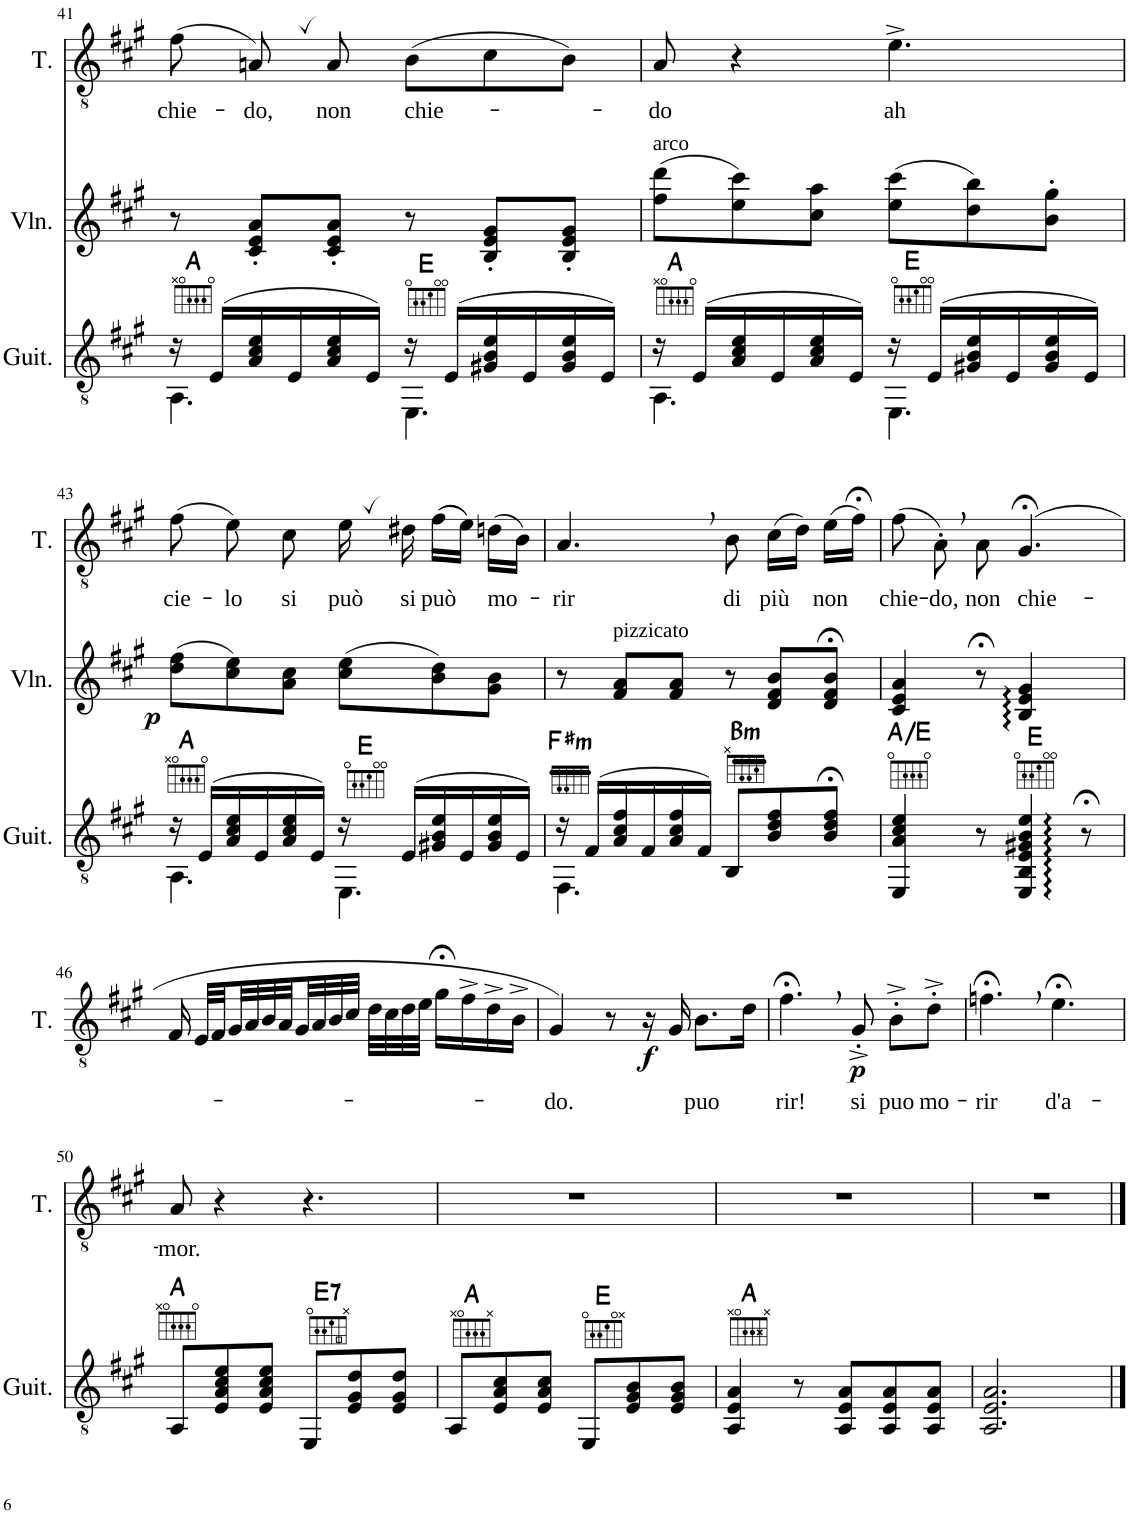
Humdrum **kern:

**kern	**harte	**kern	**dynam	**kern	**text	**dynam
*part3	*part3	*part2	*part2	*part1	*part1	*part1
*staff3	*	*staff2	*staff2	*staff1	*staff1	*staff1
*I"Guitar	*	*I"Violin	*	*I"Tenor	*	*
*I'Guit.	*	*I'Vln.	*	*I'T.	*	*
!!LO:PB:g=z
*clefGv2	*	*clefG2	*	*clefGv2	*	*
*k[f#c#g#]	*	*k[f#c#g#]	*	*k[f#c#g#]	*	*
*M6/8	*	*M6/8	*	*M6/8	*	*
=41	=41	=41	=41	=41	=41	=41
*^	*	*	*	*	*	*
!	!	!	!	!	!	!LO:LY:b	!
16r	4.AA\	A:maj	8r	.	(8f#\	chie-	.
(16E/LL	.	.	.	.	.	.	.
!	!	!	!	!	!	!LO:LY:b	!
16A/ 16c#/ 16e/	.	.	8c#/' 8e/' 8a/'L	.	8An,/)	-do,	.
16E/	.	.	.	.	.	.	.
!	!	!	!	!	!	!LO:LY:b	!
16A/ 16c#/ 16e/	.	.	8c#/' 8e/' 8a/'J	.	8A/	non	.
16E/JJ)	.	.	.	.	.	.	.
!	!	!	!	!	!	!LO:LY:b	!
16r	4.EE\	E:maj	8r	.	(8B\L	chie-	.
(16E/LL	.	.	.	.	.	.	.
16G#X/ 16B/ 16e/	.	.	8B/' 8e/' 8g#/'L	.	8c#\	.	.
16E/	.	.	.	.	.	.	.
16G#/ 16B/ 16e/	.	.	8B/' 8e/' 8g#/'J	.	8B\J)	.	.
16E/JJ)	.	.	.	.	.	.	.
=42	=42	=42	=42	=42	=42	=42	=42
!	!	!	!LO:TX:a:t=arco	!	!	!	!
!	!	!	!	!	!	!LO:LY:b	!
16r	4.AA\	A:maj	(8ff#\ 8ddd\L	.	8A/	-do	.
(16E/LL	.	.	.	.	.	.	.
16A/ 16c#/ 16e/	.	.	8ee\ 8ccc#\)	.	4r	.	.
16E/	.	.	.	.	.	.	.
16A/ 16c#/ 16e/	.	.	8cc#\ 8aa\J	.	.	.	.
16E/JJ)	.	.	.	.	.	.	.
!	!	!	!	!	!	!LO:LY:b	!
16r	4.EE\	E:maj	(8ee\ 8ccc#\L	.	4.e^\	ah	.
(16E/LL	.	.	.	.	.	.	.
16G#X/ 16B/ 16e/	.	.	8dd\ 8bb\)	.	.	.	.
16E/	.	.	.	.	.	.	.
16G#/ 16B/ 16e/	.	.	8b\' 8gg#\'J	.	.	.	.
16E/JJ)	.	.	.	.	.	.	.
!!LO:LB:g=z
=43	=43	=43	=43	=43	=43	=43	=43
!	!	!	!	!LO:DY:b	!	!LO:LY:b	!
16r	4.AA\	A:maj	(8dd\ 8ff#\L	p	(8f#\	cie-	.
(16E/LL	.	.	.	.	.	.	.
!	!	!	!	!	!	!LO:LY:b	!
16A/ 16c#/ 16e/	.	.	8cc#\ 8ee\)	.	8e\)	-lo	.
16E/	.	.	.	.	.	.	.
!	!	!	!	!	!	!LO:LY:b	!
16A/ 16c#/ 16e/	.	.	8a\ 8cc#\J	.	8c#\	si	.
16E/JJ)	.	.	.	.	.	.	.
!	!	!	!	!	!	!LO:LY:b	!
16r	4.EE\	E:maj	(8cc#\ 8ee\L	.	16e,\	può	.
!	!	!	!	!	!	!LO:LY:b	!
(16E/LL	.	.	.	.	16d#X\	si	.
!	!	!	!	!	!	!LO:LY:b	!
16G#X/ 16B/ 16e/	.	.	8b\ 8dd\)	.	((16f#\LL	può	.
16E/	.	.	.	.	16e\JJ))	.	.
!	!	!	!	!	!	!LO:LY:b	!
16G#/ 16B/ 16e/	.	.	8g#\ 8b\J	.	(16dn\LL	mo-	.
16E/JJ)	.	.	.	.	16B\JJ)	.	.
=44	=44	=44	=44	=44	=44	=44	=44
!	!	!LO:H:kt=m	!	!	!	!LO:LY:b	!
16r	4.FF#\	F#:min	8r	.	4.A,/	-rir	.
(16F#/LL	.	.	.	.	.	.	.
!	!	!	!LO:TX:a:t=pizzicato	!	!	!	!
16A/ 16c#/ 16f#/	.	.	8f#/ 8a/L	.	.	.	.
16F#/	.	.	.	.	.	.	.
16A/ 16c#/ 16f#/	.	.	8f#/ 8a/J	.	.	.	.
16F#/JJ)	.	.	.	.	.	.	.
!	!	!LO:H:kt=m	!	!	!	!LO:LY:b	!
8BB/L	4.ryy	B:min	8r	.	8B\	di	.
!	!	!	!	!	!	!LO:LY:b	!
8B/ 8d/ 8f#/	.	.	8d/ 8f#/ 8b/L	.	(16c#\LL	più	.
.	.	.	.	.	16d\JJ)	.	.
!	!	!	!	!	!	!LO:LY:b	!
8B/;< 8d/;< 8f#/;<J	.	.	8d/;< 8f#/;< 8b/;<J	.	(16e\LL	non	.
.	.	.	.	.	16f#;<\JJ)	.	.
*v	*v	*	*	*	*	*	*
=45	=45	=45	=45	=45	=45	=45
!	!	!	!	!	!LO:LY:b	!
4EE/ 4A/ 4c#/ 4e/	A:maj/5	4c#/ 4e/ 4a/	.	(>8f#\	chie-	.
!	!	!	!	!	!LO:LY:b	!
.	.	.	.	8A',\)	-do,	.
!	!	!	!	!	!LO:LY:b	!
8r	.	8r;<	.	8A\	non	.
!	!	!	!	!	!LO:LY:b	!
4EE/ 4BB/ 4E/ 4G#X/ 4B/ 4e/	E:maj	4B/ 4e/ 4g#/	.	(4.G#;</	chie-	.
8r;<	.	8ryy	.	.	.	.
!!LO:LB:g=z
=46	=46	=46	=46	=46	=46	=46
2.r	.	2.r	.	16F#/	.	.
.	.	.	.	32E/LLL	.	.
.	.	.	.	32F#/	.	.
.	.	.	.	32G#/	.	.
.	.	.	.	32A/	.	.
.	.	.	.	32B/	.	.
.	.	.	.	32A/	.	.
.	.	.	.	32G#/	.	.
.	.	.	.	32A/	.	.
.	.	.	.	32B/	.	.
.	.	.	.	32c#/JJJ	.	.
.	.	.	.	32d\LLL	.	.
.	.	.	.	32c#\	.	.
.	.	.	.	32d\	.	.
.	.	.	.	32e\JJJ	.	.
.	.	.	.	16g#;<\LL	.	.
.	.	.	.	16f#^\	.	.
.	.	.	.	16d^\	.	.
.	.	.	.	16B^\JJ	.	.
=47	=47	=47	=47	=47	=47	=47
!	!	!	!	!	!LO:LY:b	!
2.r	.	2.r	.	4G#/)	do.	.
.	.	.	.	8r	.	.
!	!	!	!	!	!	!LO:DY:b
.	.	.	.	16r	.	f
.	.	.	.	16G#/	.	.
!	!	!	!	!	!LO:LY:b	!
.	.	.	.	8.B\L	puo	.
.	.	.	.	16d\Jk	.	.
=48	=48	=48	=48	=48	=48	=48
!	!	!	!	!	!LO:LY:b	!
2.r	.	2.r	.	4.f#;<,\	-rir!	.
!	!	!	!	!	!LO:LY:b	!LO:DY:b
.	.	.	.	8G#'^/	si	p
!	!	!	!	!	!LO:LY:b	!
.	.	.	.	8B'^\L	puo	.
!	!	!	!	!	!LO:LY:b	!
.	.	.	.	8d'^\J	mo-	.
=49	=49	=49	=49	=49	=49	=49
!	!	!	!	!	!LO:LY:b	!
2.r	.	2.r	.	4.fn;<,\	-rir	.
!	!	!	!	!	!LO:LY:b	!
.	.	.	.	4.e;<\	d'a-	.
!!LO:LB:g=z
=50	=50	=50	=50	=50	=50	=50
!	!	!	!	!	!LO:LY:b	!
8AA/L	A:maj	2.r	.	8A/	-mor.	.
8E/ 8A/ 8c#/ 8e/	.	.	.	4r	.	.
8E/ 8A/ 8c#/ 8e/J	.	.	.	.	.	.
!	!LO:H:kt=7	!	!	!	!	!
8EE/L	E:7	.	.	4.r	.	.
8E/ 8G#/ 8d/	.	.	.	.	.	.
8E/ 8G#/ 8d/J	.	.	.	.	.	.
=51	=51	=51	=51	=51	=51	=51
8AA/L	A:maj	2.r	.	2.r	.	.
8E/ 8A/ 8c#/	.	.	.	.	.	.
8E/ 8A/ 8c#/J	.	.	.	.	.	.
8EE/L	E:maj	.	.	.	.	.
8E/ 8G#/ 8B/	.	.	.	.	.	.
8E/ 8G#/ 8B/J	.	.	.	.	.	.
=52	=52	=52	=52	=52	=52	=52
4AA/ 4E/ 4A/	A:maj	2.r	.	2.r	.	.
8r	.	.	.	.	.	.
8AA/ 8E/ 8A/L	.	.	.	.	.	.
8AA/ 8E/ 8A/	.	.	.	.	.	.
8AA/ 8E/ 8A/J	.	.	.	.	.	.
=53	=53	=53	=53	=53	=53	=53
2.AA/ 2.E/ 2.A/	.	2.r	.	2.r	.	.
==	==	==	==	==	==	==
*-	*-	*-	*-	*-	*-	*-
